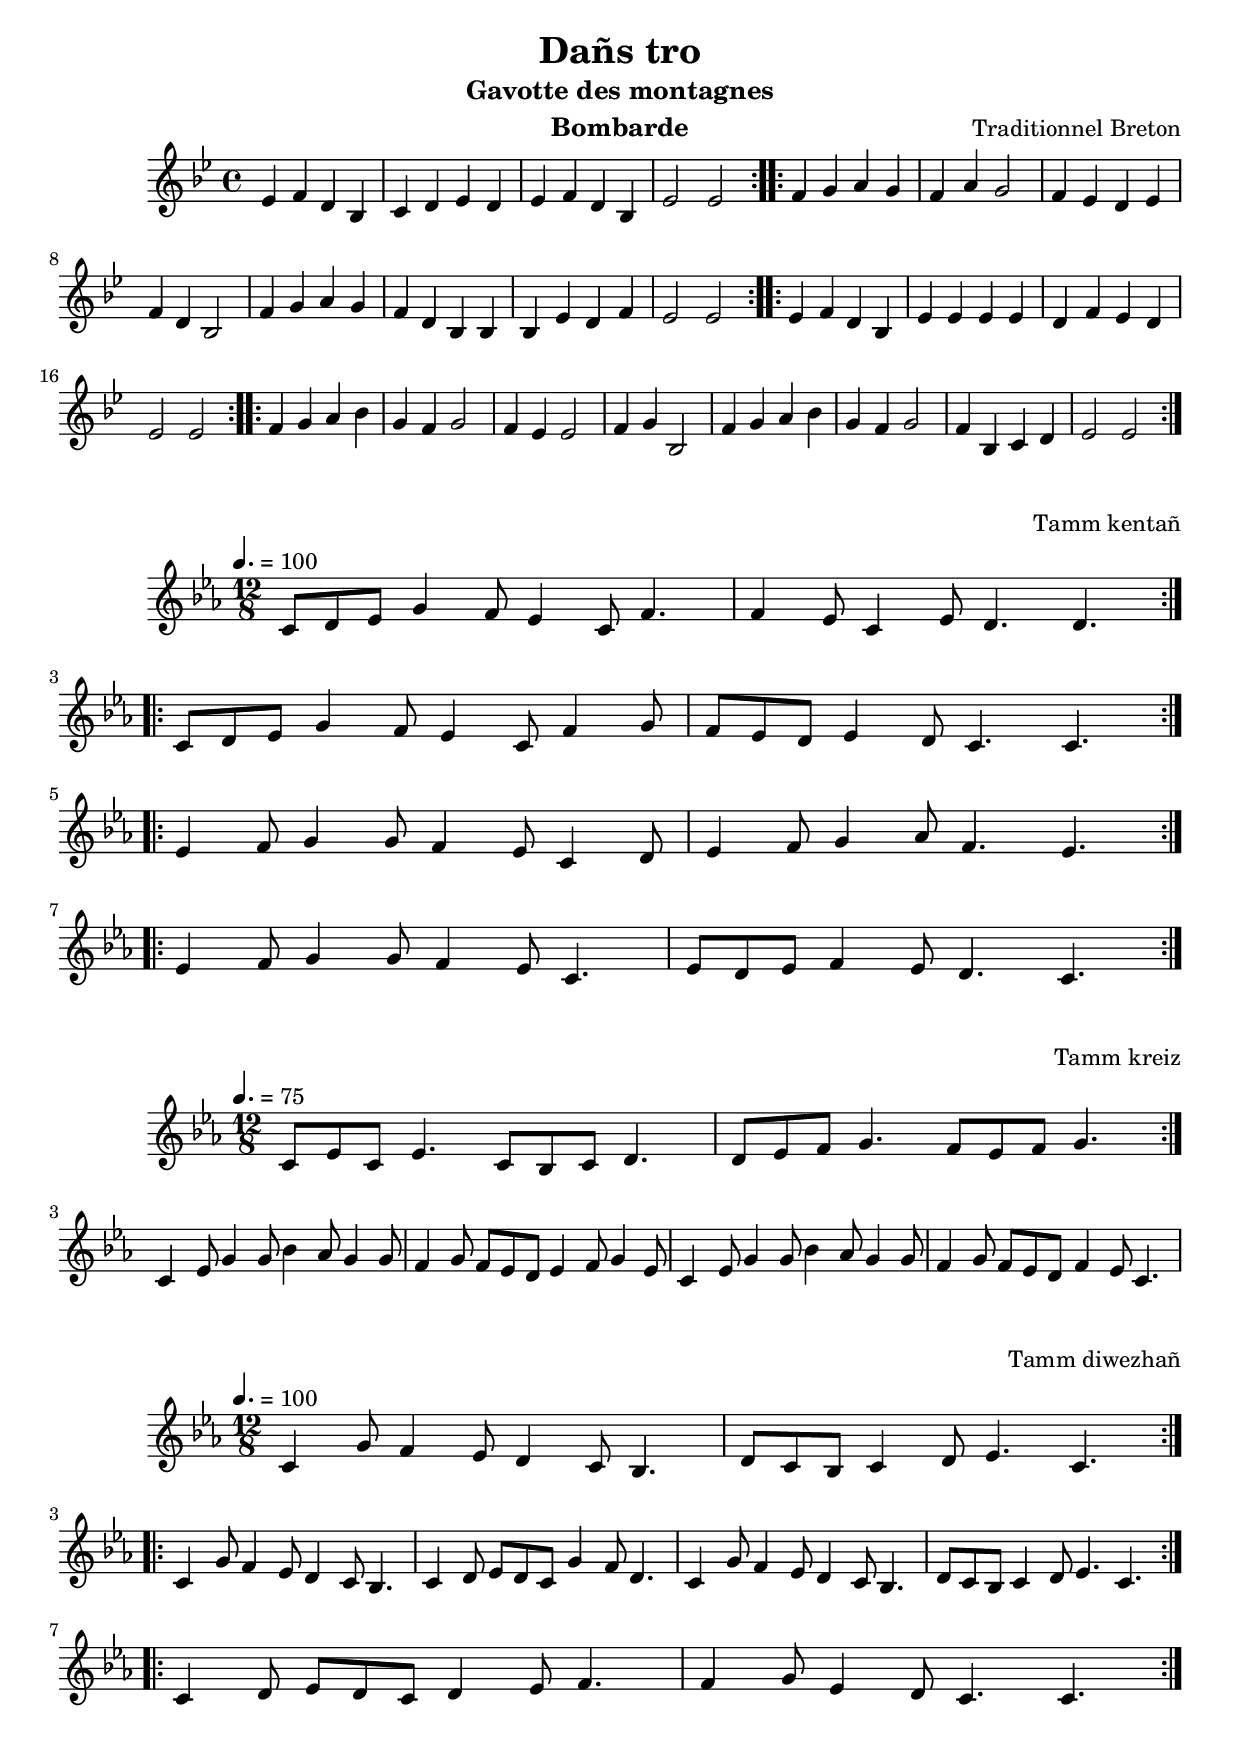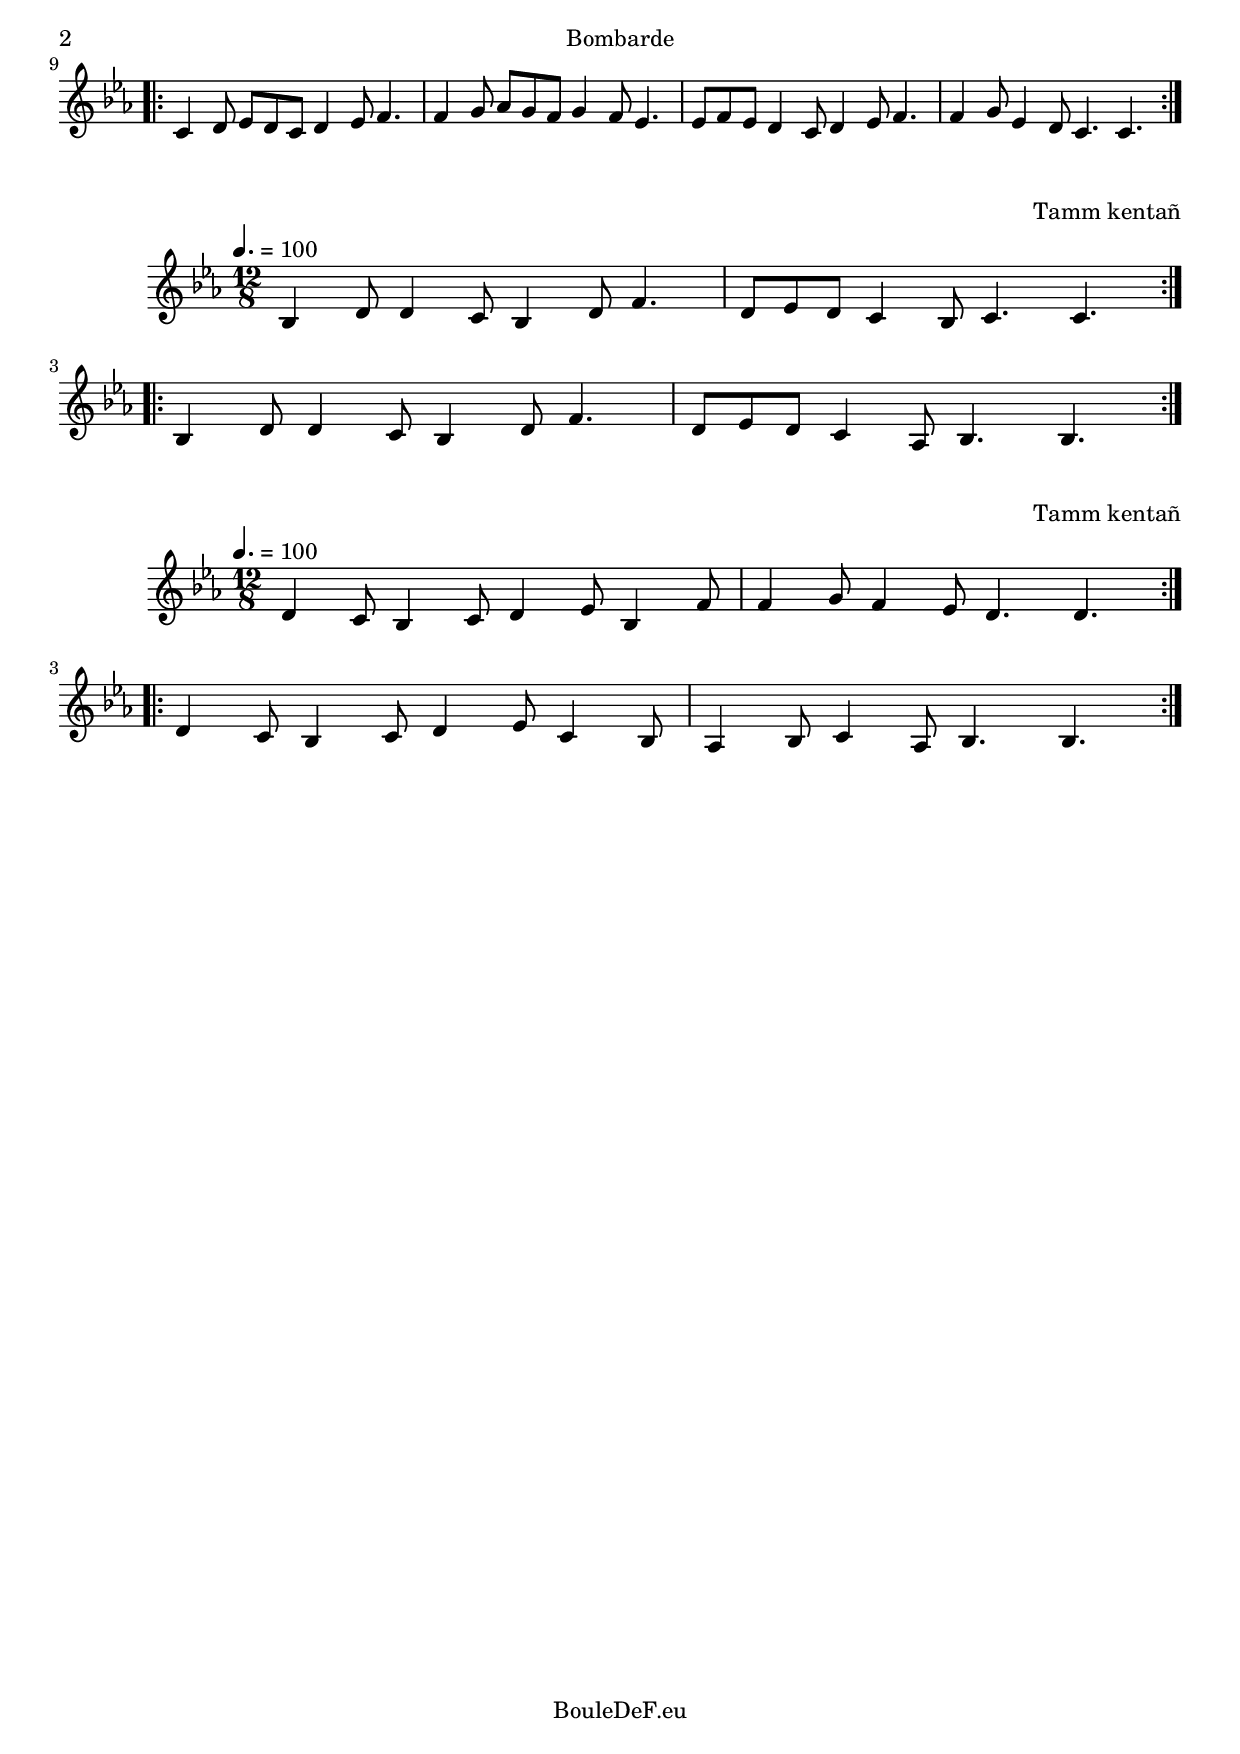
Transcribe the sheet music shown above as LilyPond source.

\version "2.16.0"
\include "italiano.ly"

\book {
	\header {
		title = "Dañs tro"
		subtitle = "Gavotte des montagnes"
		composer = "Traditionnel Breton"
		instrument = "Bombarde"
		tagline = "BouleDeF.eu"
	}

	\version "2.14.2"
\include "italiano.ly"

\header {
	title = "Dañs tro"
	composer = "Traditionnel Breton"
	instrument = "Bombarde"
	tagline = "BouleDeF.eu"
}

\score {
	\new Staff \relative sib {
		\clef "treble"
		\key sib \major
		\time 4/4

		\repeat volta 2 {
			mib4 fa re sib
			| do re mib re
			| mib fa re sib
			| mib2 mib
		}
		\repeat volta 2 {
			fa4 sol la sol
			| fa la sol2
			| fa4 mib re mib
			| fa re sib2
			| fa'4 sol la sol
			| fa re sib sib
			| sib mib re fa
			| mib2 mib
		}
		\repeat volta 2 {
			mib4 fa re sib
			| mib mib mib mib
			| re fa mib re
			| mib2 mib
		}
		\repeat volta 2 {
			fa4 sol la sib
			| sol fa sol2
			| fa4 mib mib2
			| fa4 sol sib,2
			| fa'4 sol la sib
			| sol fa sol2
			| fa4 sib, do re
			| mib2 mib
		}
	}
}

	\version "2.16.0"
\include "italiano.ly"

\header {
	title = "Dañs tro"
	composer = "Pervar Den"
	instrument = "Bombarde"
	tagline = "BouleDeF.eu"
}

\score {
	\new Staff \relative sib {
		\clef "treble"
		\key mib \major
		\time 12/8
		\tempo 4. = 100

		\repeat volta 2 {
			| do8 re mib sol4 fa8 mib4 do8 fa4.
			| fa4 mib8 do4 mib8  re4. re
		}
		\break
		\repeat volta 2 {
			| do8 re mib sol4 fa8 mib4 do8 fa4 sol8
			| fa8 mib re mib4 re8 do4. do
		}
		\break
		\repeat volta 2 {
			| mib4 fa8 sol4 sol8 fa4 mib8 do4 re8
			| mib4 fa8 sol4 lab8 fa4. mib
		}
		\break
		\repeat volta 2 {
			| mib4 fa8 sol4 sol8 fa4 mib8 do4.
			| mib8 re mib fa4 mib8 re4. do
		}
	}
	\header {
		opus = "Tamm kentañ"
	}
}

\score {
	\new Staff \relative sib {
		\clef "treble"
		\key mib \major
		\time 12/8
		\tempo 4. = 75

		\repeat volta 2 {
			| do8 mib do mib4. do8 sib do re4.
			| re8 mib fa sol4. fa8 mib fa sol4.
		}
		\break
		| do,4 mib8 sol4 sol8 sib4 lab8 sol4 sol8
		| fa4 sol8 fa mib re mib4 fa8 sol4 mib8
		| do4 mib8 sol4 sol8 sib4 lab8 sol4 sol8
		| fa4 sol8 fa mib re fa4 mib8 do4.
	}
	\header {
		opus = "Tamm kreiz"
	}
}

\score {
	\new Staff \relative sib {
		\clef "treble"
		\key mib \major
		\time 12/8
		\tempo 4. = 100

		\repeat volta 2 {
			| do4 sol'8 fa4 mib8 re4 do8 sib4.
			| re8 do sib do4 re8 mib4. do
		}
		\break
		\repeat volta 2 {
			| do4 sol'8 fa4 mib8 re4 do8 sib4.
			| do4 re8 mib8 re do sol'4 fa8 re4.
			| do4 sol'8 fa4 mib8 re4 do8 sib4.
			| re8 do sib do4 re8 mib4. do
		}
		\break
		\repeat volta 2 {
			| do4 re8 mib re do re4 mib8 fa4.
			| fa4 sol8 mib4 re8 do4. do
		}
		\break
		\repeat volta 2 {
			| do4 re8 mib re do re4 mib8 fa4.
			| fa4 sol8 lab8 sol fa sol4 fa8 mib4.
			| mib8 fa mib re4 do8 re4 mib8 fa4.
			| fa4 sol8 mib4 re8 do4. do
		}
	}
	\header {
		opus = "Tamm diwezhañ"
	}
}


	\version "2.14.2"
\include "italiano.ly"

\header {
	title = "Dañs tro"
	composer = "Traditionnel Breton"
	instrument = "Bombarde"
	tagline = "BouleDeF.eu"
}

\score {
	\new Staff \relative sib {
		\clef "treble"
		\key mib \major
		\time 12/8
		\tempo 4. = 100

		\repeat volta 2 {
			| sib4 re8 re4 do8 sib4 re8 fa4.
			| re8 mib re do4 sib8 do4. do
		}
		\break
		\repeat volta 2 {
			| sib4 re8 re4 do8 sib4 re8 fa4.
			| re8 mib re do4 lab8 sib4. sib
		}
	}
	\header {
		opus = "Tamm kentañ"
	}
	\layout {}
}

	\version "2.14.2"
\include "italiano.ly"

\header {
	title = "Dañs tro"
	composer = "Traditionnel Breton"
	instrument = "Bombarde"
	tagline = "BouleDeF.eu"
}

\score {
	\new Staff \relative sib {
		\clef "treble"
		\key mib \major
		\time 12/8
		\tempo 4. = 100

		\repeat volta 2 {
			| re4 do8 sib4 do8 re4 mib8 sib4 fa'8
			| fa4 sol8 fa4 mib8 re4. re
		}
		\break
		\repeat volta 2 {
			| re4 do8 sib4 do8 re4 mib8 do4 sib8
			| lab4 sib8 do4 lab8 sib4. sib
		}
	}
	\header {
		opus = "Tamm kentañ"
	}
	\layout {}
}

}
